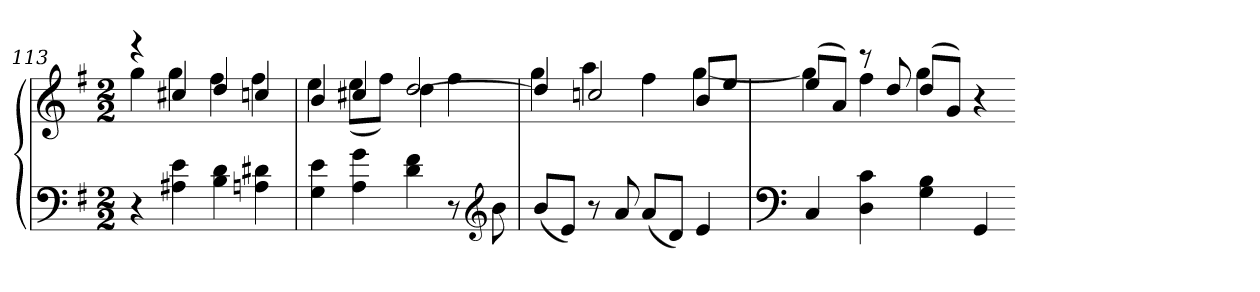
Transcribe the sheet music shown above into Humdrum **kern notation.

**kern	**kern
*part1	*part1
*staff2	*staff1
*clefF4	*clefG2
*k[f#]	*k[f#]
*G:	*G:
*M2/2	*M2/2
=113	=113
*	*^
4r	4r	4gg
4A#X 4e	4cc#X	4gg
4B 4d	4dd	4ff#
4An 4d#X	4ccn	4ff#
=114	=114	=114
4G 4e	4b	4ee
4A 4g	4cc#X	(8eeL
.	.	8ff#J)
4d 4f#	[2dd	4dd
8r	.	4ff#
*clefG2	*	*
8b	.	.
=115	=115	=115
(8bL	4dd]	4gg
8eJ)	.	.
8r	2ccn	4aa
8a	.	.
(8aL	.	4ff#
8dJ)	.	.
4e	8bL	[4gg
.	8eeJ	.
=116	=116	=116
*clefF4	*	*
4C	(8eeL	4gg]
.	8aJ)	.
4D 4c	8r	4ff#
.	8dd	.
4G 4B	(8ddL	4gg
.	8gJ)	.
4GG	4r	4ryy
*	*v	*v
=-	=-
*-	*-
